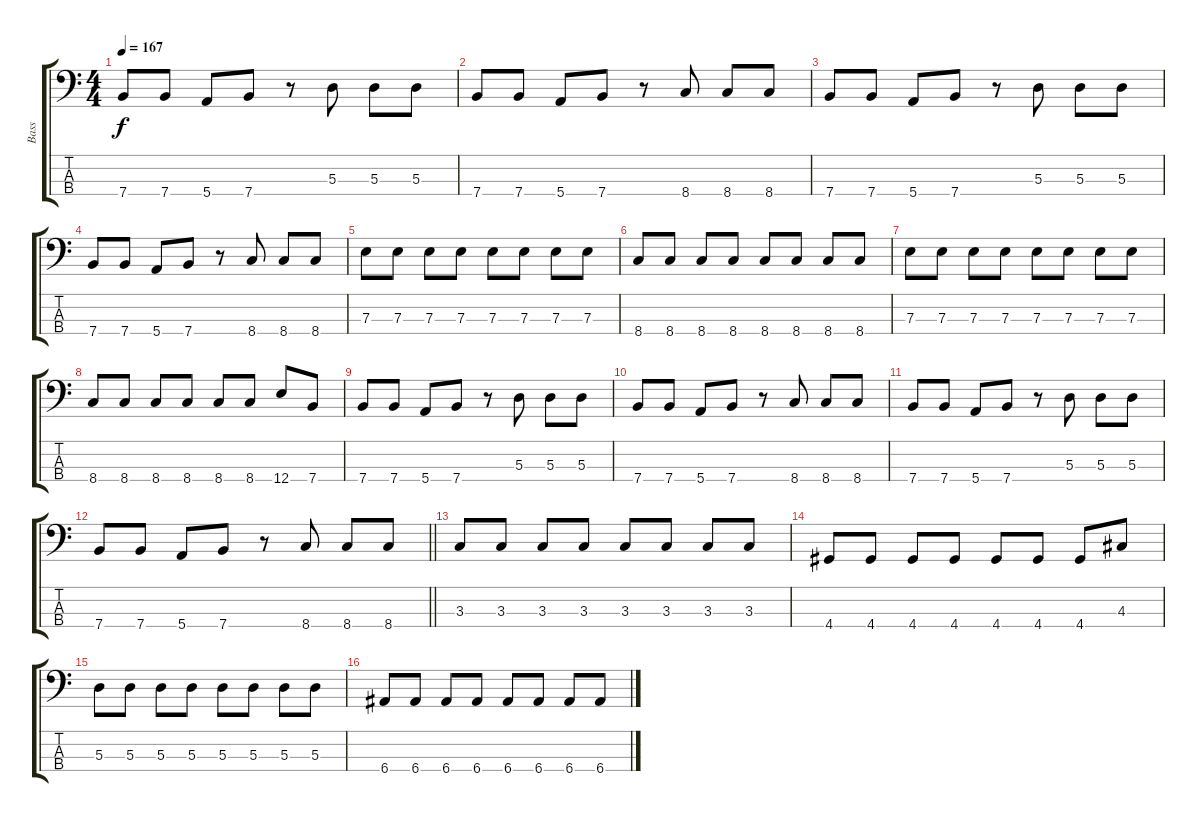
\track ("Bass" "Bass") {instrument electricbasspick}
\staff {score tabs}
\tuning (G2 D2 A1 E1) {hide}
\ts (4 4)
\tempo 167
\clef f4
\ks c
7.4.8{dy f} 7.4.8 5.4.8 7.4.8 r.8 5.3.8 5.3.8 5.3.8 |
7.4.8 7.4.8 5.4.8 7.4.8 r.8 8.4.8 8.4.8 8.4.8 |
7.4.8 7.4.8 5.4.8 7.4.8 r.8 5.3.8 5.3.8 5.3.8 |
7.4.8 7.4.8 5.4.8 7.4.8 r.8 8.4.8 8.4.8 8.4.8 |
7.3.8 7.3.8 7.3.8 7.3.8 7.3.8 7.3.8 7.3.8 7.3.8 |
8.4.8 8.4.8 8.4.8 8.4.8 8.4.8 8.4.8 8.4.8 8.4.8 |
7.3.8 7.3.8 7.3.8 7.3.8 7.3.8 7.3.8 7.3.8 7.3.8 |
8.4.8 8.4.8 8.4.8 8.4.8 8.4.8 8.4.8 12.4.8 7.4.8 |
7.4.8 7.4.8 5.4.8 7.4.8 r.8 5.3.8 5.3.8 5.3.8 |
7.4.8 7.4.8 5.4.8 7.4.8 r.8 8.4.8 8.4.8 8.4.8 |
7.4.8 7.4.8 5.4.8 7.4.8 r.8 5.3.8 5.3.8 5.3.8 |
\barLineRight lightlight
7.4.8 7.4.8 5.4.8 7.4.8 r.8 8.4.8 8.4.8 8.4.8 |
3.3.8 3.3.8 3.3.8 3.3.8 3.3.8 3.3.8 3.3.8 3.3.8 |
4.4.8 4.4.8 4.4.8 4.4.8 4.4.8 4.4.8 4.4.8 4.3.8 |
5.3.8 5.3.8 5.3.8 5.3.8 5.3.8 5.3.8 5.3.8 5.3.8 |
6.4.8 6.4.8 6.4.8 6.4.8 6.4.8 6.4.8 6.4.8 6.4.8
